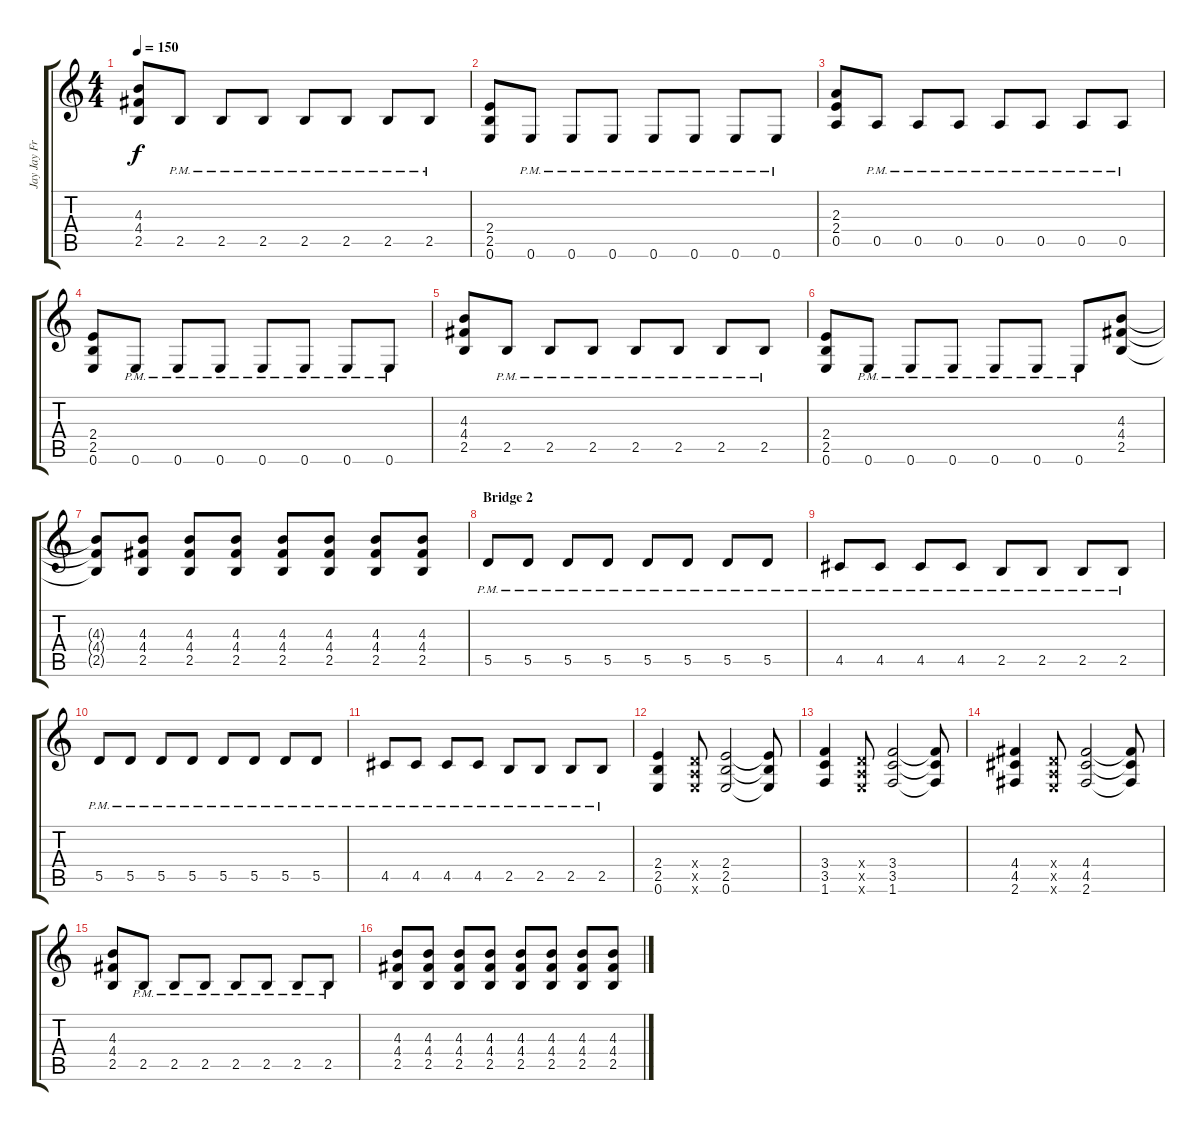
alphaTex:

\track ("Jay Jay French - Lead/Rhythm" "Jay Jay Fr") {instrument distortionguitar}
\staff {score tabs}
\tuning (E4 B3 G3 D3 A2 E2) {hide}
\ts (4 4)
\tempo 150
\clef g2
\ks c
(4.3 4.4 2.5).8{dy f} 2.5{pm}.8 2.5{pm}.8 2.5{pm}.8 2.5{pm}.8 2.5{pm}.8 2.5{pm}.8 2.5{pm}.8 |
(2.4 2.5 0.6).8 0.6{pm}.8 0.6{pm}.8 0.6{pm}.8 0.6{pm}.8 0.6{pm}.8 0.6{pm}.8 0.6{pm}.8 |
(2.3 2.4 0.5).8 0.5{pm}.8 0.5{pm}.8 0.5{pm}.8 0.5{pm}.8 0.5{pm}.8 0.5{pm}.8 0.5{pm}.8 |
(2.4 2.5 0.6).8 0.6{pm}.8 0.6{pm}.8 0.6{pm}.8 0.6{pm}.8 0.6{pm}.8 0.6{pm}.8 0.6{pm}.8 |
(4.3 4.4 2.5).8 2.5{pm}.8 2.5{pm}.8 2.5{pm}.8 2.5{pm}.8 2.5{pm}.8 2.5{pm}.8 2.5{pm}.8 |
(2.4 2.5 0.6).8 0.6{pm}.8 0.6{pm}.8 0.6{pm}.8 0.6{pm}.8 0.6{pm}.8 0.6{pm}.8 (4.3 4.4 2.5).8 |
(4.3{t} 4.4{t} 2.5{t}).8 (4.3 4.4 2.5).8 (4.3 4.4 2.5).8 (4.3 4.4 2.5).8 (4.3 4.4 2.5).8 (4.3 4.4 2.5).8 (4.3 4.4 2.5).8 (4.3 4.4 2.5).8 |
\section ("" "Bridge 2")
5.5{pm}.8 5.5{pm}.8 5.5{pm}.8 5.5{pm}.8 5.5{pm}.8 5.5{pm}.8 5.5{pm}.8 5.5{pm}.8 |
4.5{pm}.8 4.5{pm}.8 4.5{pm}.8 4.5{pm}.8 2.5{pm}.8 2.5{pm}.8 2.5{pm}.8 2.5{pm}.8 |
5.5{pm}.8 5.5{pm}.8 5.5{pm}.8 5.5{pm}.8 5.5{pm}.8 5.5{pm}.8 5.5{pm}.8 5.5{pm}.8 |
4.5{pm}.8 4.5{pm}.8 4.5{pm}.8 4.5{pm}.8 2.5{pm}.8 2.5{pm}.8 2.5{pm}.8 2.5{pm}.8 |
(2.4 2.5 0.6).4 (0.4{x} 0.5{x} 0.6{x}).8 (2.4 2.5 0.6).2 (2.4{t} 2.5{t} 0.6{t}).8 |
(3.4 3.5 1.6).4 (0.4{x} 0.5{x} 0.6{x}).8 (3.4 3.5 1.6).2 (3.4{t} 3.5{t} 1.6{t}).8 |
(4.4 4.5 2.6).4 (0.4{x} 0.5{x} 0.6{x}).8 (4.4 4.5 2.6).2 (4.4{t} 4.5{t} 2.6{t}).8 |
(4.3 4.4 2.5).8 2.5{pm}.8 2.5{pm}.8 2.5{pm}.8 2.5{pm}.8 2.5{pm}.8 2.5{pm}.8 2.5{pm}.8 |
(4.3 4.4 2.5).8 (4.3 4.4 2.5).8 (4.3 4.4 2.5).8 (4.3 4.4 2.5).8 (4.3 4.4 2.5).8 (4.3 4.4 2.5).8 (4.3 4.4 2.5).8 (4.3 4.4 2.5).8
